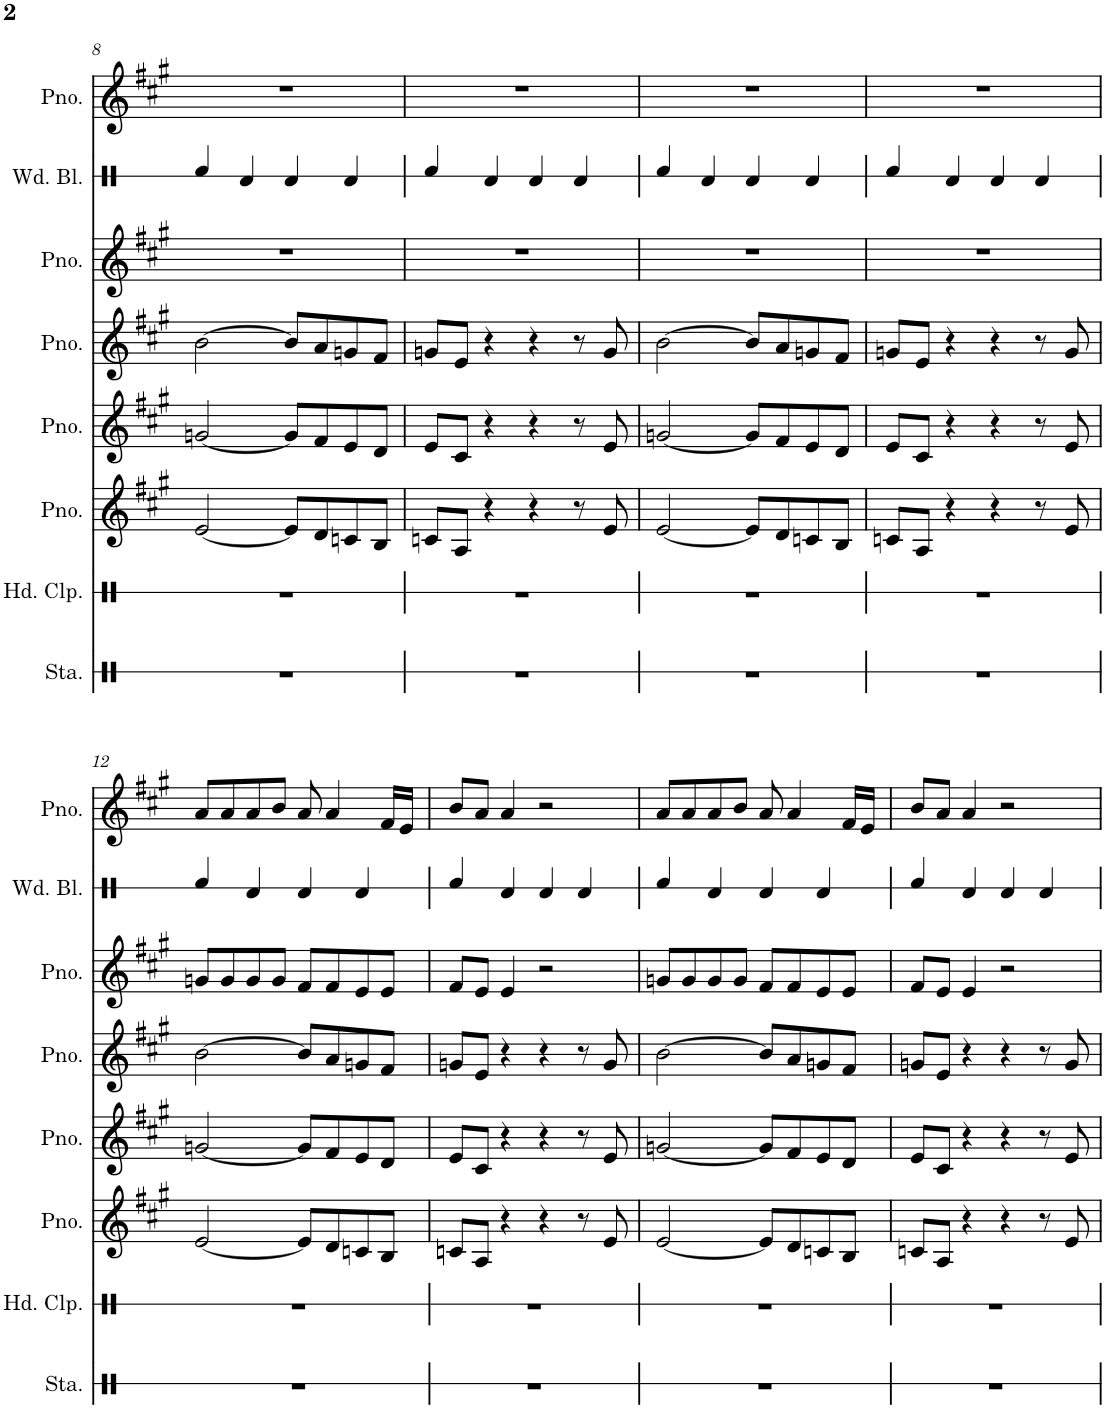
**kern	**kern	**kern	**kern	**kern	**kern	**kern	**kern
*part8	*part7	*part6	*part5	*part4	*part3	*part2	*part1
*staff8	*staff7	*staff6	*staff5	*staff4	*staff3	*staff2	*staff1
*I"Stamp	*I"Hand Clap	*I"Piano	*I"Piano	*I"Piano	*I"Piano	*I"Wood Blocks	*I"Piano
*I'Sta.	*I'Hd. Clp.	*I'Pno.	*I'Pno.	*I'Pno.	*I'Pno.	*I'Wd. Bl.	*I'Pno.
!!LO:PB:g=z
*clefX	*clefX	*clefG2	*clefG2	*clefG2	*clefG2	*clefX	*clefG2
*k[]	*k[]	*k[f#c#g#]	*k[f#c#g#]	*k[f#c#g#]	*k[f#c#g#]	*k[]	*k[f#c#g#]
*M4/4	*M4/4	*M4/4	*M4/4	*M4/4	*M4/4	*M4/4	*M4/4
=8	=8	=8	=8	=8	=8	=8	=8
1r	1r	[2e/	[2gn/	[2b\	1r	4Rf/	1r
.	.	.	.	.	.	4Rd/	.
.	.	8e/L]	8g/L]	8b/L]	.	4Rd/	.
.	.	8d/	8f#/	8a/	.	.	.
.	.	8cn/	8e/	8gn/	.	4Rd/	.
.	.	8B/J	8d/J	8f#/J	.	.	.
=9	=9	=9	=9	=9	=9	=9	=9
1r	1r	8cn/L	8e/L	8gn/L	1r	4Rf/	1r
.	.	8A/J	8c#/J	8e/J	.	.	.
.	.	4r	4r	4r	.	4Rd/	.
.	.	4r	4r	4r	.	4Rd/	.
.	.	8r	8r	8r	.	4Rd/	.
.	.	8e/	8e/	8g/	.	.	.
=10	=10	=10	=10	=10	=10	=10	=10
1r	1r	[2e/	[2gn/	[2b\	1r	4Rf/	1r
.	.	.	.	.	.	4Rd/	.
.	.	8e/L]	8g/L]	8b/L]	.	4Rd/	.
.	.	8d/	8f#/	8a/	.	.	.
.	.	8cn/	8e/	8gn/	.	4Rd/	.
.	.	8B/J	8d/J	8f#/J	.	.	.
=11	=11	=11	=11	=11	=11	=11	=11
1r	1r	8cn/L	8e/L	8gn/L	1r	4Rf/	1r
.	.	8A/J	8c#/J	8e/J	.	.	.
.	.	4r	4r	4r	.	4Rd/	.
.	.	4r	4r	4r	.	4Rd/	.
.	.	8r	8r	8r	.	4Rd/	.
.	.	8e/	8e/	8g/	.	.	.
!!LO:LB:g=z
=12	=12	=12	=12	=12	=12	=12	=12
1r	1r	[2e/	[2gn/	[2b\	8gn/L	4Rf/	8a/L
.	.	.	.	.	8g/	.	8a/
.	.	.	.	.	8g/	4Rd/	8a/
.	.	.	.	.	8g/J	.	8b/J
.	.	8e/L]	8g/L]	8b/L]	8f#/L	4Rd/	8a/
.	.	8d/	8f#/	8a/	8f#/	.	4a/
.	.	8cn/	8e/	8gn/	8e/	4Rd/	.
.	.	8B/J	8d/J	8f#/J	8e/J	.	16f#/LL
.	.	.	.	.	.	.	16e/JJ
=13	=13	=13	=13	=13	=13	=13	=13
1r	1r	8cn/L	8e/L	8gn/L	8f#/L	4Rf/	8b/L
.	.	8A/J	8c#/J	8e/J	8e/J	.	8a/J
.	.	4r	4r	4r	4e/	4Rd/	4a/
.	.	4r	4r	4r	2r	4Rd/	2r
.	.	8r	8r	8r	.	4Rd/	.
.	.	8e/	8e/	8g/	.	.	.
=14	=14	=14	=14	=14	=14	=14	=14
1r	1r	[2e/	[2gn/	[2b\	8gn/L	4Rf/	8a/L
.	.	.	.	.	8g/	.	8a/
.	.	.	.	.	8g/	4Rd/	8a/
.	.	.	.	.	8g/J	.	8b/J
.	.	8e/L]	8g/L]	8b/L]	8f#/L	4Rd/	8a/
.	.	8d/	8f#/	8a/	8f#/	.	4a/
.	.	8cn/	8e/	8gn/	8e/	4Rd/	.
.	.	8B/J	8d/J	8f#/J	8e/J	.	16f#/LL
.	.	.	.	.	.	.	16e/JJ
=15	=15	=15	=15	=15	=15	=15	=15
1r	1r	8cn/L	8e/L	8gn/L	8f#/L	4Rf/	8b/L
.	.	8A/J	8c#/J	8e/J	8e/J	.	8a/J
.	.	4r	4r	4r	4e/	4Rd/	4a/
.	.	4r	4r	4r	2r	4Rd/	2r
.	.	8r	8r	8r	.	4Rd/	.
.	.	8e/	8e/	8g/	.	.	.
=	=	=	=	=	=	=	=
*-	*-	*-	*-	*-	*-	*-	*-
